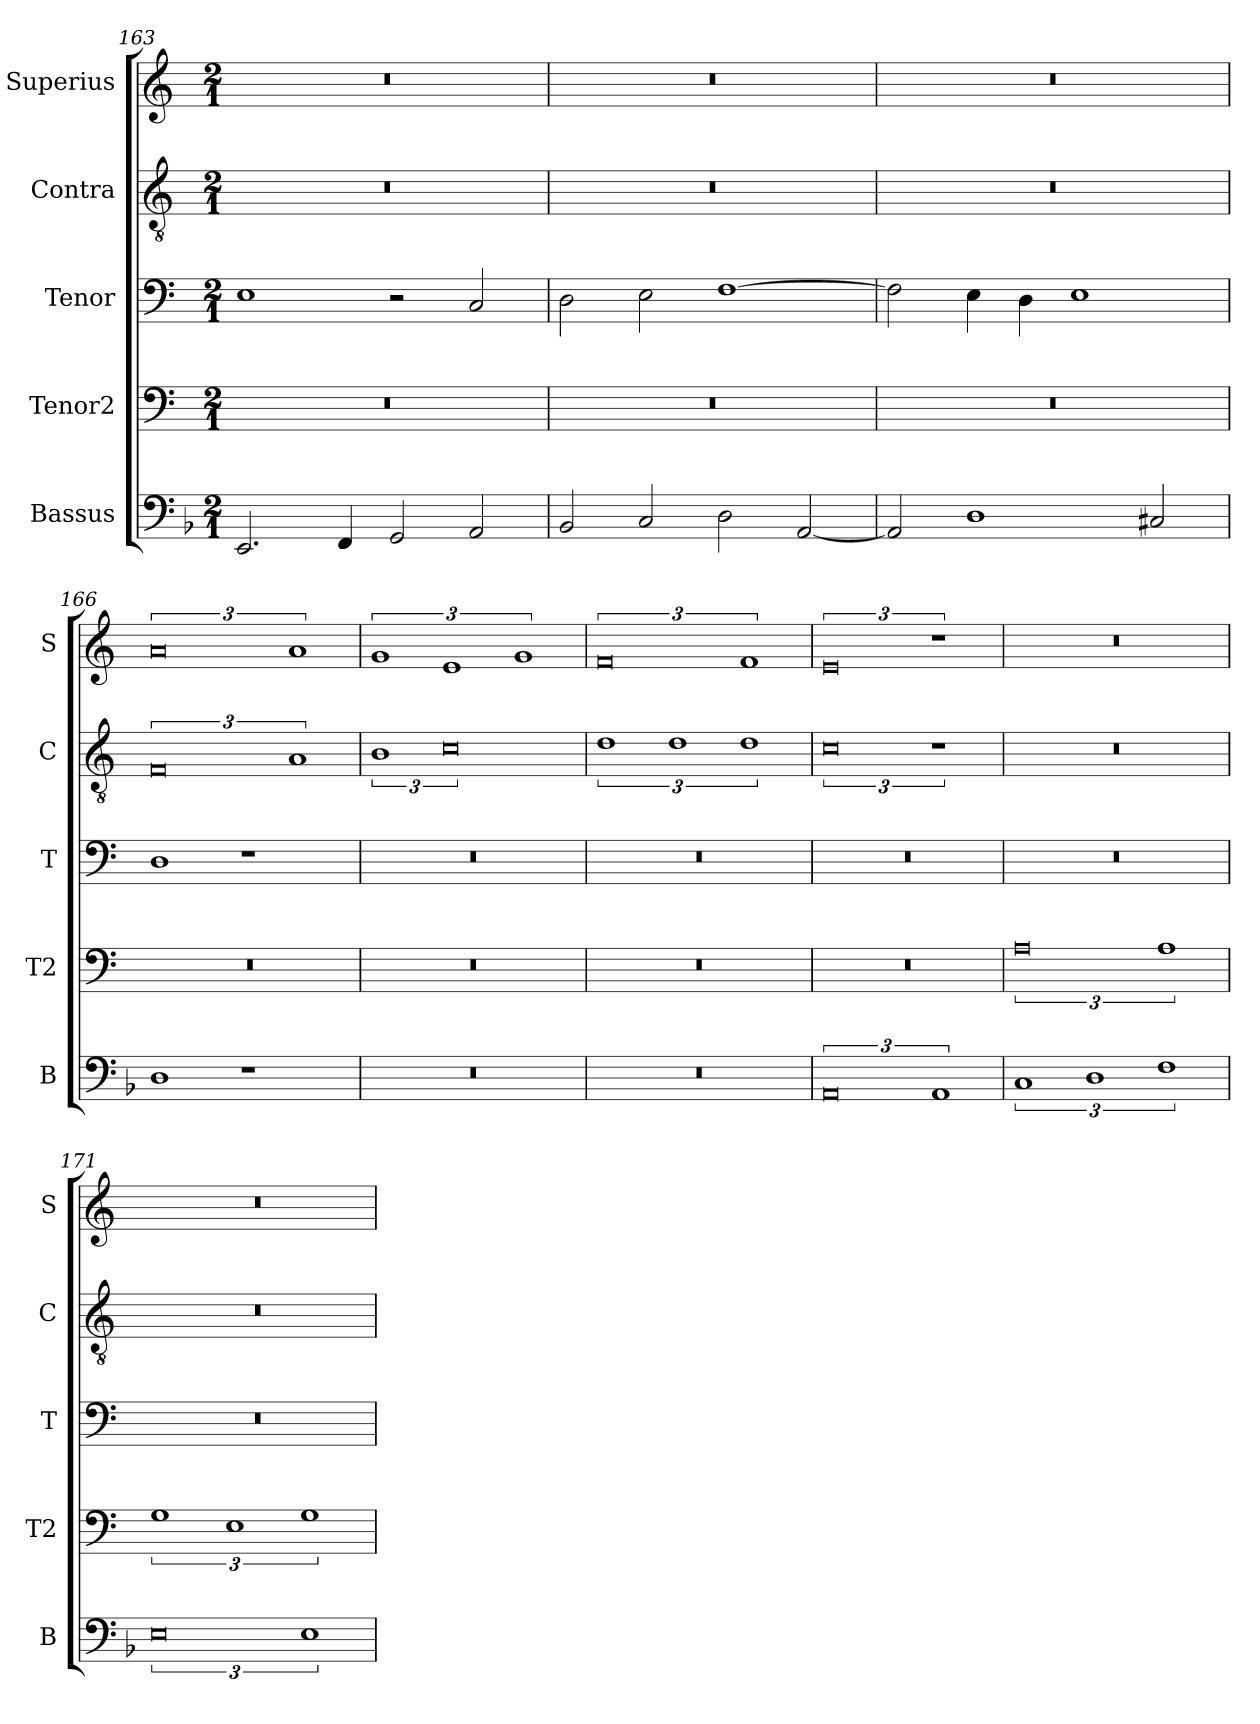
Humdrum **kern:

**kern	**kern	**kern	**kern	**kern
*part5	*part4	*part3	*part2	*part1
*staff5	*staff4	*staff3	*staff2	*staff1
*I"Bassus	*I"Tenor2	*I"Tenor	*I"Contra	*I"Superius
*I'B	*I'T2	*I'T	*I'C	*I'S
*clefF4	*clefF4	*clefF4	*clefGv2	*clefG2
*k[b-]	*k[]	*k[]	*k[]	*k[]
*M2/1	*M2/1	*M2/1	*M2/1	*M2/1
=163	=163	=163	=163	=163
2.EE/	0r	1E\	0r	0r
4FF/	.	.	.	.
2GG/	.	2r	.	.
2AA/	.	2C/	.	.
=164	=164	=164	=164	=164
2BB-/	0r	2D\	0r	0r
2C/	.	2E\	.	.
2D\	.	[1F\	.	.
[2AA/	.	.	.	.
=165	=165	=165	=165	=165
2AA/]	0r	2F\]	0r	0r
1D	.	4E\	.	.
.	.	4D\	.	.
.	.	1E\	.	.
2C#X/	.	.	.	.
=166	=166	=166	=166	=166
1D	0r	1D\	3%4F	3%4a
1r	.	1r	.	.
.	.	.	3%2A	3%2a
=167	=167	=167	=167	=167
0r	0r	0r	3%2B	3%2g
.	.	.	3%4c	3%2e
.	.	.	.	3%2g
=168	=168	=168	=168	=168
0r	0r	0r	3%2d	3%4f
.	.	.	3%2d	.
.	.	.	3%2d	3%2f
=169	=169	=169	=169	=169
3%4AA	0r	0r	3%4c	3%4e
3%2AA	.	.	3%2r	3%2r
=170	=170	=170	=170	=170
3%2C	3%4A	0r	0r	0r
3%2D	.	.	.	.
3%2F	3%2A	.	.	.
=171	=171	=171	=171	=171
3%4E	3%2G	0r	0r	0r
.	3%2E	.	.	.
3%2E	3%2G	.	.	.
=	=	=	=	=
*-	*-	*-	*-	*-
